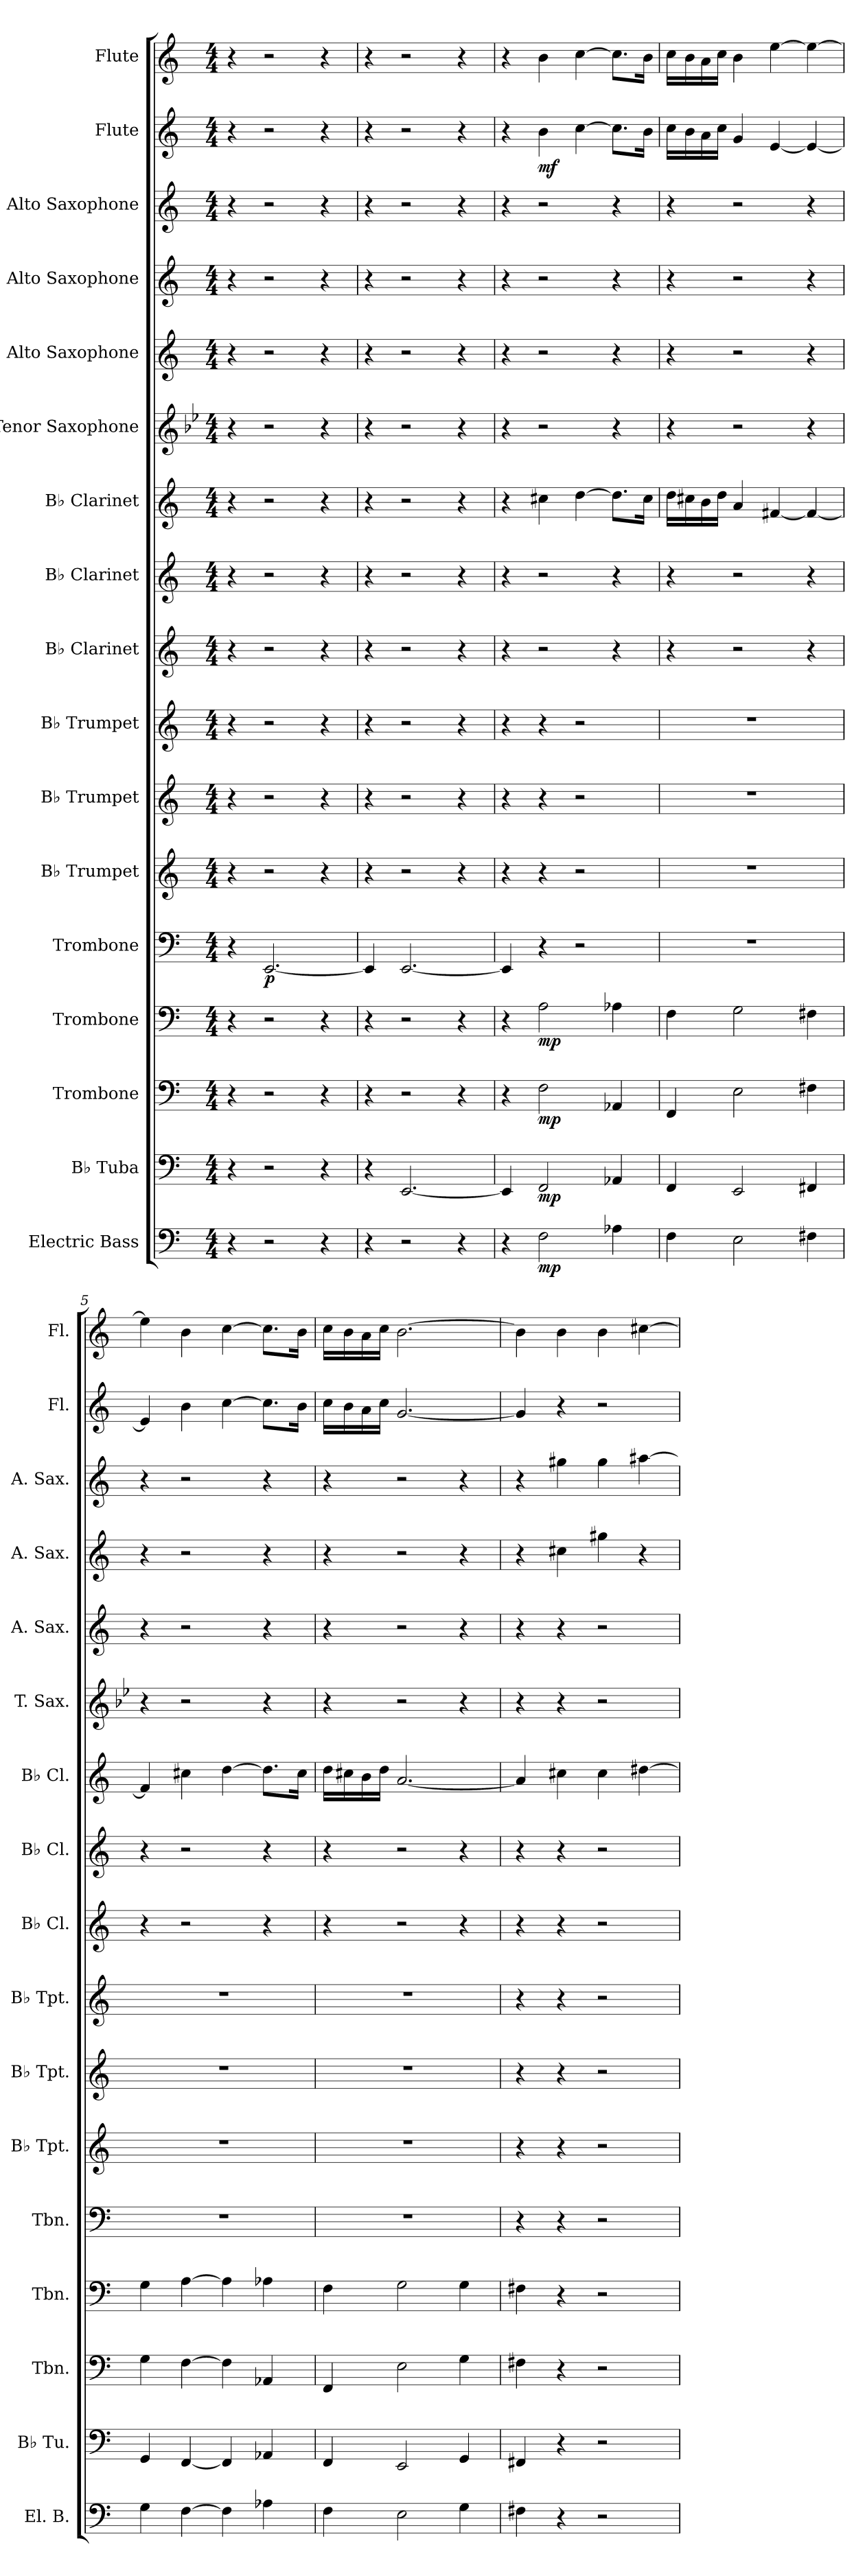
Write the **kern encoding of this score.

**kern	**dynam	**kern	**dynam	**kern	**dynam	**kern	**dynam	**kern	**dynam	**kern	**kern	**kern	**kern	**dynam	**kern	**dynam	**kern	**dynam	**kern	**kern	**dynam	**kern	**dynam	**kern	**dynam	**kern	**dynam	**kern	**dynam
*part17	*part17	*part16	*part16	*part15	*part15	*part14	*part14	*part13	*part13	*part12	*part11	*part10	*part9	*part9	*part8	*part8	*part7	*part7	*part6	*part5	*part5	*part4	*part4	*part3	*part3	*part2	*part2	*part1	*part1
*staff17	*staff17	*staff16	*staff16	*staff15	*staff15	*staff14	*staff14	*staff13	*staff13	*staff12	*staff11	*staff10	*staff9	*staff9	*staff8	*staff8	*staff7	*staff7	*staff6	*staff5	*staff5	*staff4	*staff4	*staff3	*staff3	*staff2	*staff2	*staff1	*staff1
*I"Electric Bass	*	*I"B♭ Tuba	*	*I"Trombone	*	*I"Trombone	*	*I"Trombone	*	*I"B♭ Trumpet	*I"B♭ Trumpet	*I"B♭ Trumpet	*I"B♭ Clarinet	*	*I"B♭ Clarinet	*	*I"B♭ Clarinet	*	*I"Tenor Saxophone	*I"Alto Saxophone	*	*I"Alto Saxophone	*	*I"Alto Saxophone	*	*I"Flute	*	*I"Flute	*
*I'El. B.	*	*I'B♭ Tu.	*	*I'Tbn.	*	*I'Tbn.	*	*I'Tbn.	*	*I'B♭ Tpt.	*I'B♭ Tpt.	*I'B♭ Tpt.	*I'B♭ Cl.	*	*I'B♭ Cl.	*	*I'B♭ Cl.	*	*I'T. Sax.	*I'A. Sax.	*	*I'A. Sax.	*	*I'A. Sax.	*	*I'Fl.	*	*I'Fl.	*
*clefF4	*	*clefF4	*	*clefF4	*	*clefF4	*	*clefF4	*	*clefG2	*clefG2	*clefG2	*clefG2	*	*clefG2	*	*clefG2	*	*clefG2	*clefG2	*	*clefG2	*	*clefG2	*	*clefG2	*	*clefG2	*
*ITrd7c12	*	*	*	*	*	*	*	*	*	*ITrd1c2	*ITrd1c2	*ITrd1c2	*ITrd1c2	*	*ITrd1c2	*	*ITrd1c2	*	*ITrd8c14	*ITrd5c9	*	*ITrd5c9	*	*ITrd5c9	*	*	*	*	*
*k[]	*	*k[]	*	*k[]	*	*k[]	*	*k[]	*	*k[b-e-]	*k[b-e-]	*k[b-e-]	*k[b-e-]	*	*k[b-e-]	*	*k[b-e-]	*	*k[b-e-]	*k[b-e-a-]	*	*k[b-e-a-]	*	*k[b-e-a-]	*	*k[]	*	*k[]	*
*M4/4	*	*M4/4	*	*M4/4	*	*M4/4	*	*M4/4	*	*M4/4	*M4/4	*M4/4	*M4/4	*	*M4/4	*	*M4/4	*	*M4/4	*M4/4	*	*M4/4	*	*M4/4	*	*M4/4	*	*M4/4	*
*MM45	*	*MM45	*	*MM45	*	*MM45	*	*MM45	*	*MM45	*MM45	*MM45	*MM45	*	*MM45	*	*MM45	*	*MM45	*MM45	*	*MM45	*	*MM45	*	*MM45	*	*MM45	*
=1	=1	=1	=1	=1	=1	=1	=1	=1	=1	=1	=1	=1	=1	=1	=1	=1	=1	=1	=1	=1	=1	=1	=1	=1	=1	=1	=1	=1	=1
4r	.	4r	.	4r	.	4r	.	4r	.	4r	4r	4r	4r	.	4r	.	4r	.	4r	4r	.	4r	.	4r	.	4r	.	4r	.
!	!	!	!	!	!	!	!	!	!LO:DY:b	!	!	!	!	!	!	!	!	!	!	!	!	!	!	!	!	!	!	!	!
2r	.	2r	.	2r	.	2r	.	[2.EE/	p	2r	2r	2r	2r	.	2r	.	2r	.	2r	2r	.	2r	.	2r	.	2r	.	2r	.
4r	.	4r	.	4r	.	4r	.	.	.	4r	4r	4r	4r	.	4r	.	4r	.	4r	4r	.	4r	.	4r	.	4r	.	4r	.
=2	=2	=2	=2	=2	=2	=2	=2	=2	=2	=2	=2	=2	=2	=2	=2	=2	=2	=2	=2	=2	=2	=2	=2	=2	=2	=2	=2	=2	=2
4r	.	4r	.	4r	.	4r	.	4EE/]	.	4r	4r	4r	4r	.	4r	.	4r	.	4r	4r	.	4r	.	4r	.	4r	.	4r	.
2r	.	[2.EE/	.	2r	.	2r	.	[2.EE/	.	2r	2r	2r	2r	.	2r	.	2r	.	2r	2r	.	2r	.	2r	.	2r	.	2r	.
4r	.	.	.	4r	.	4r	.	.	.	4r	4r	4r	4r	.	4r	.	4r	.	4r	4r	.	4r	.	4r	.	4r	.	4r	.
=3	=3	=3	=3	=3	=3	=3	=3	=3	=3	=3	=3	=3	=3	=3	=3	=3	=3	=3	=3	=3	=3	=3	=3	=3	=3	=3	=3	=3	=3
4r	.	4EE/]	.	4r	.	4r	.	4EE/]	.	4r	4r	4r	4r	.	4r	.	4r	.	4r	4r	.	4r	.	4r	.	4r	.	4r	.
!	!LO:DY:b	!	!LO:DY:b	!	!LO:DY:b	!	!LO:DY:b	!	!	!	!	!	!	!	!	!	!	!LO:DY:b	!	!	!	!	!	!	!	!	!	!	!
!	!	!	!	!	!	!	!	!	!	!	!	!	!	!	!	!	!	!LO:DY:n=1:b	!	!	!	!	!	!	!	!	!	!	!
!	!	!	!	!	!	!	!	!	!	!	!	!	!	!	!	!	!	!LO:DY:n=2:b	!	!	!	!	!	!	!LO:DY:b	!	!	!	!
!	!	!	!	!	!	!	!	!	!	!	!	!	!	!	!	!	!	!	!	!	!	!	!	!	!LO:DY:n=1:b	!	!LO:DY:b	!	!LO:DY:b
!	!	!	!	!	!	!	!	!	!	!	!	!	!	!	!	!	!	!	!	!	!	!	!	!	!	!	!	!	!LO:DY:n=1:b
!	!	!	!	!	!	!	!	!	!	!	!	!	!	!	!	!	!	!	!	!	!	!	!	!	!	!	!	!	!LO:DY:n=2:b
2FF\	mp	2FF/	mp	2F\	mp	2A\	mp	4r	.	4r	4r	4r	2r	.	2r	.	4bn\	mp mp mf	2r	2r	.	2r	.	2r	mp mp	4b\	mf	4b\	mp mp mf
.	.	.	.	.	.	.	.	2r	.	2r	2r	2r	.	.	.	.	[4cc\	.	.	.	.	.	.	.	.	[4cc\	.	[4cc\	.
!	!	!	!	!	!	!	!	!	!	!	!	!	!	!LO:DY:b	!	!	!	!	!	!	!	!	!	!	!	!	!	!	!
!	!	!	!	!	!	!	!	!	!	!	!	!	!	!LO:DY:n=1:b	!	!	!	!	!	!	!	!	!	!	!	!	!	!	!
!	!	!	!	!	!	!	!	!	!	!	!	!	!	!LO:DY:n=2:b	!	!	!	!	!	!	!	!	!	!	!	!	!	!	!
!	!	!	!	!	!	!	!	!	!	!	!	!	!	!LO:DY:n=3:b	!	!	!	!	!	!	!	!	!	!	!	!	!	!	!
!	!	!	!	!	!	!	!	!	!	!	!	!	!	!LO:DY:n=4:b	!	!LO:DY:b	!	!	!	!	!	!	!	!	!	!	!	!	!
!	!	!	!	!	!	!	!	!	!	!	!	!	!	!	!	!LO:DY:n=1:b	!	!	!	!	!	!	!	!	!	!	!	!	!
!	!	!	!	!	!	!	!	!	!	!	!	!	!	!	!	!LO:DY:n=2:b	!	!	!	!	!	!	!	!	!	!	!	!	!
!	!	!	!	!	!	!	!	!	!	!	!	!	!	!	!	!LO:DY:n=3:b	!	!	!	!	!	!	!	!	!	!	!	!	!
!	!	!	!	!	!	!	!	!	!	!	!	!	!	!	!	!LO:DY:n=4:b	!	!	!	!	!	!	!	!	!	!	!	!	!
!	!	!	!	!	!	!	!	!	!	!	!	!	!	!	!	!LO:DY:n=5:b	!	!LO:DY:n=3:b	!	!	!	!	!	!	!	!	!	!	!
!	!	!	!	!	!	!	!	!	!	!	!	!	!	!	!	!	!	!LO:DY:n=4:b	!	!	!	!	!	!	!	!	!	!	!
!	!	!	!	!	!	!	!	!	!	!	!	!	!	!	!	!	!	!LO:DY:n=5:b	!	!	!	!	!	!	!	!	!	!	!
!	!	!	!	!	!	!	!	!	!	!	!	!	!	!	!	!	!	!LO:DY:n=6:b	!	!	!	!	!	!	!	!	!	!	!
!	!	!	!	!	!	!	!	!	!	!	!	!	!	!	!	!	!	!LO:DY:n=7:b	!	!	!	!	!	!	!	!	!	!	!
!	!	!	!	!	!	!	!	!	!	!	!	!	!	!	!	!	!	!LO:DY:n=8:b	!	!	!LO:DY:b	!	!	!	!	!	!	!	!
!	!	!	!	!	!	!	!	!	!	!	!	!	!	!	!	!	!	!	!	!	!LO:DY:n=1:b	!	!	!	!	!	!	!	!
!	!	!	!	!	!	!	!	!	!	!	!	!	!	!	!	!	!	!	!	!	!LO:DY:n=2:b	!	!	!	!	!	!	!	!
!	!	!	!	!	!	!	!	!	!	!	!	!	!	!	!	!	!	!	!	!	!LO:DY:n=3:b	!	!	!	!	!	!	!	!
!	!	!	!	!	!	!	!	!	!	!	!	!	!	!	!	!	!	!	!	!	!LO:DY:n=4:b	!	!	!	!	!	!	!	!
!	!	!	!	!	!	!	!	!	!	!	!	!	!	!	!	!	!	!	!	!	!LO:DY:n=5:b	!	!LO:DY:b	!	!	!	!	!	!
!	!	!	!	!	!	!	!	!	!	!	!	!	!	!	!	!	!	!	!	!	!	!	!LO:DY:n=1:b	!	!	!	!	!	!
!	!	!	!	!	!	!	!	!	!	!	!	!	!	!	!	!	!	!	!	!	!	!	!LO:DY:n=2:b	!	!	!	!	!	!
!	!	!	!	!	!	!	!	!	!	!	!	!	!	!	!	!	!	!	!	!	!	!	!LO:DY:n=3:b	!	!	!	!	!	!
!	!	!	!	!	!	!	!	!	!	!	!	!	!	!	!	!	!	!	!	!	!	!	!LO:DY:n=4:b	!	!	!	!	!	!
!	!	!	!	!	!	!	!	!	!	!	!	!	!	!	!	!	!	!	!	!	!	!	!LO:DY:n=5:b	!	!LO:DY:n=2:b	!	!	!	!
!	!	!	!	!	!	!	!	!	!	!	!	!	!	!	!	!	!	!	!	!	!	!	!	!	!LO:DY:n=3:b	!	!	!	!
!	!	!	!	!	!	!	!	!	!	!	!	!	!	!	!	!	!	!	!	!	!	!	!	!	!LO:DY:n=4:b	!	!	!	!
!	!	!	!	!	!	!	!	!	!	!	!	!	!	!	!	!	!	!	!	!	!	!	!	!	!LO:DY:n=5:b	!	!	!	!
!	!	!	!	!	!	!	!	!	!	!	!	!	!	!	!	!	!	!	!	!	!	!	!	!	!LO:DY:n=6:b	!	!	!	!
!	!	!	!	!	!	!	!	!	!	!	!	!	!	!	!	!	!	!	!	!	!	!	!	!	!LO:DY:n=7:b	!	!	!	!
4AA-X\	.	4AA-X/	.	4AA-X/	.	4A-X\	.	.	.	.	.	.	4r	mp mp mp mp mp	4r	mp mp mp mp mp mp	8.cc\L]	mp mp mp mp mp mp	4r	4r	mp mp mp mp mp mp	4r	mp mp mp mp mp mp	4r	mp mp mp mp mp mp	8.cc\L]	.	8.cc\L]	.
.	.	.	.	.	.	.	.	.	.	.	.	.	.	.	.	.	16b\Jk	.	.	.	.	.	.	.	.	16b\Jk	.	16b\Jk	.
=4	=4	=4	=4	=4	=4	=4	=4	=4	=4	=4	=4	=4	=4	=4	=4	=4	=4	=4	=4	=4	=4	=4	=4	=4	=4	=4	=4	=4	=4
4FF\	.	4FF/	.	4FF/	.	4F\	.	1r	.	1r	1r	1r	4r	.	4r	.	16cc\LL	.	4r	4r	.	4r	.	4r	.	16cc\LL	.	16cc\LL	.
.	.	.	.	.	.	.	.	.	.	.	.	.	.	.	.	.	16bn\	.	.	.	.	.	.	.	.	16b\	.	16b\	.
.	.	.	.	.	.	.	.	.	.	.	.	.	.	.	.	.	16a\	.	.	.	.	.	.	.	.	16a\	.	16a\	.
.	.	.	.	.	.	.	.	.	.	.	.	.	.	.	.	.	16cc\JJ	.	.	.	.	.	.	.	.	16cc\JJ	.	16cc\JJ	.
2EE\	.	2EE/	.	2E\	.	2G\	.	.	.	.	.	.	2r	.	2r	.	4g/	.	2r	2r	.	2r	.	2r	.	4g/	.	4b\	.
.	.	.	.	.	.	.	.	.	.	.	.	.	.	.	.	.	[4en/	.	.	.	.	.	.	.	.	[4e/	.	[4ee\	.
4FF#X\	.	4FF#X/	.	4F#X\	.	4F#X\	.	.	.	.	.	.	4r	.	4r	.	4e/_	.	4r	4r	.	4r	.	4r	.	4e/_	.	4ee\_	.
=5	=5	=5	=5	=5	=5	=5	=5	=5	=5	=5	=5	=5	=5	=5	=5	=5	=5	=5	=5	=5	=5	=5	=5	=5	=5	=5	=5	=5	=5
4GG\	.	4GG/	.	4G\	.	4G\	.	1r	.	1r	1r	1r	4r	.	4r	.	4e/]	.	4r	4r	.	4r	.	4r	.	4e/]	.	4ee\]	.
[4FF\	.	[4FF/	.	[4F\	.	[4A\	.	.	.	.	.	.	2r	.	2r	.	4bn\	.	2r	2r	.	2r	.	2r	.	4b\	.	4b\	.
4FF\]	.	4FF/]	.	4F\]	.	4A\]	.	.	.	.	.	.	.	.	.	.	[4cc\	.	.	.	.	.	.	.	.	[4cc\	.	[4cc\	.
4AA-X\	.	4AA-X/	.	4AA-X/	.	4A-X\	.	.	.	.	.	.	4r	.	4r	.	8.cc\L]	.	4r	4r	.	4r	.	4r	.	8.cc\L]	.	8.cc\L]	.
.	.	.	.	.	.	.	.	.	.	.	.	.	.	.	.	.	16b\Jk	.	.	.	.	.	.	.	.	16b\Jk	.	16b\Jk	.
=6	=6	=6	=6	=6	=6	=6	=6	=6	=6	=6	=6	=6	=6	=6	=6	=6	=6	=6	=6	=6	=6	=6	=6	=6	=6	=6	=6	=6	=6
4FF\	.	4FF/	.	4FF/	.	4F\	.	1r	.	1r	1r	1r	4r	.	4r	.	16cc\LL	.	4r	4r	.	4r	.	4r	.	16cc\LL	.	16cc\LL	.
.	.	.	.	.	.	.	.	.	.	.	.	.	.	.	.	.	16bn\	.	.	.	.	.	.	.	.	16b\	.	16b\	.
.	.	.	.	.	.	.	.	.	.	.	.	.	.	.	.	.	16a\	.	.	.	.	.	.	.	.	16a\	.	16a\	.
.	.	.	.	.	.	.	.	.	.	.	.	.	.	.	.	.	16cc\JJ	.	.	.	.	.	.	.	.	16cc\JJ	.	16cc\JJ	.
2EE\	.	2EE/	.	2E\	.	2G\	.	.	.	.	.	.	2r	.	2r	.	[2.g/	.	2r	2r	.	2r	.	2r	.	[2.g/	.	[2.b\	.
4GG\	.	4GG/	.	4G\	.	4G\	.	.	.	.	.	.	4r	.	4r	.	.	.	4r	4r	.	4r	.	4r	.	.	.	.	.
=7	=7	=7	=7	=7	=7	=7	=7	=7	=7	=7	=7	=7	=7	=7	=7	=7	=7	=7	=7	=7	=7	=7	=7	=7	=7	=7	=7	=7	=7
4FF#X\	.	4FF#X/	.	4F#X\	.	4F#X\	.	4r	.	4r	4r	4r	4r	.	4r	.	4g/]	.	4r	4r	.	4r	.	4r	.	4g/]	.	4b\]	.
4r	.	4r	.	4r	.	4r	.	4r	.	4r	4r	4r	4r	.	4r	.	4bn\	.	4r	4r	.	4en\	.	4bn\	.	4r	.	4b\	.
2r	.	2r	.	2r	.	2r	.	2r	.	2r	2r	2r	2r	.	2r	.	4b\	.	2r	2r	.	4bn\	.	4b\	.	2r	.	4b\	.
.	.	.	.	.	.	.	.	.	.	.	.	.	.	.	.	.	[4cc#X\	.	.	.	.	4r	.	[4cc#X\	.	.	.	[4cc#X\	.
=	=	=	=	=	=	=	=	=	=	=	=	=	=	=	=	=	=	=	=	=	=	=	=	=	=	=	=	=	=
*-	*-	*-	*-	*-	*-	*-	*-	*-	*-	*-	*-	*-	*-	*-	*-	*-	*-	*-	*-	*-	*-	*-	*-	*-	*-	*-	*-	*-	*-
